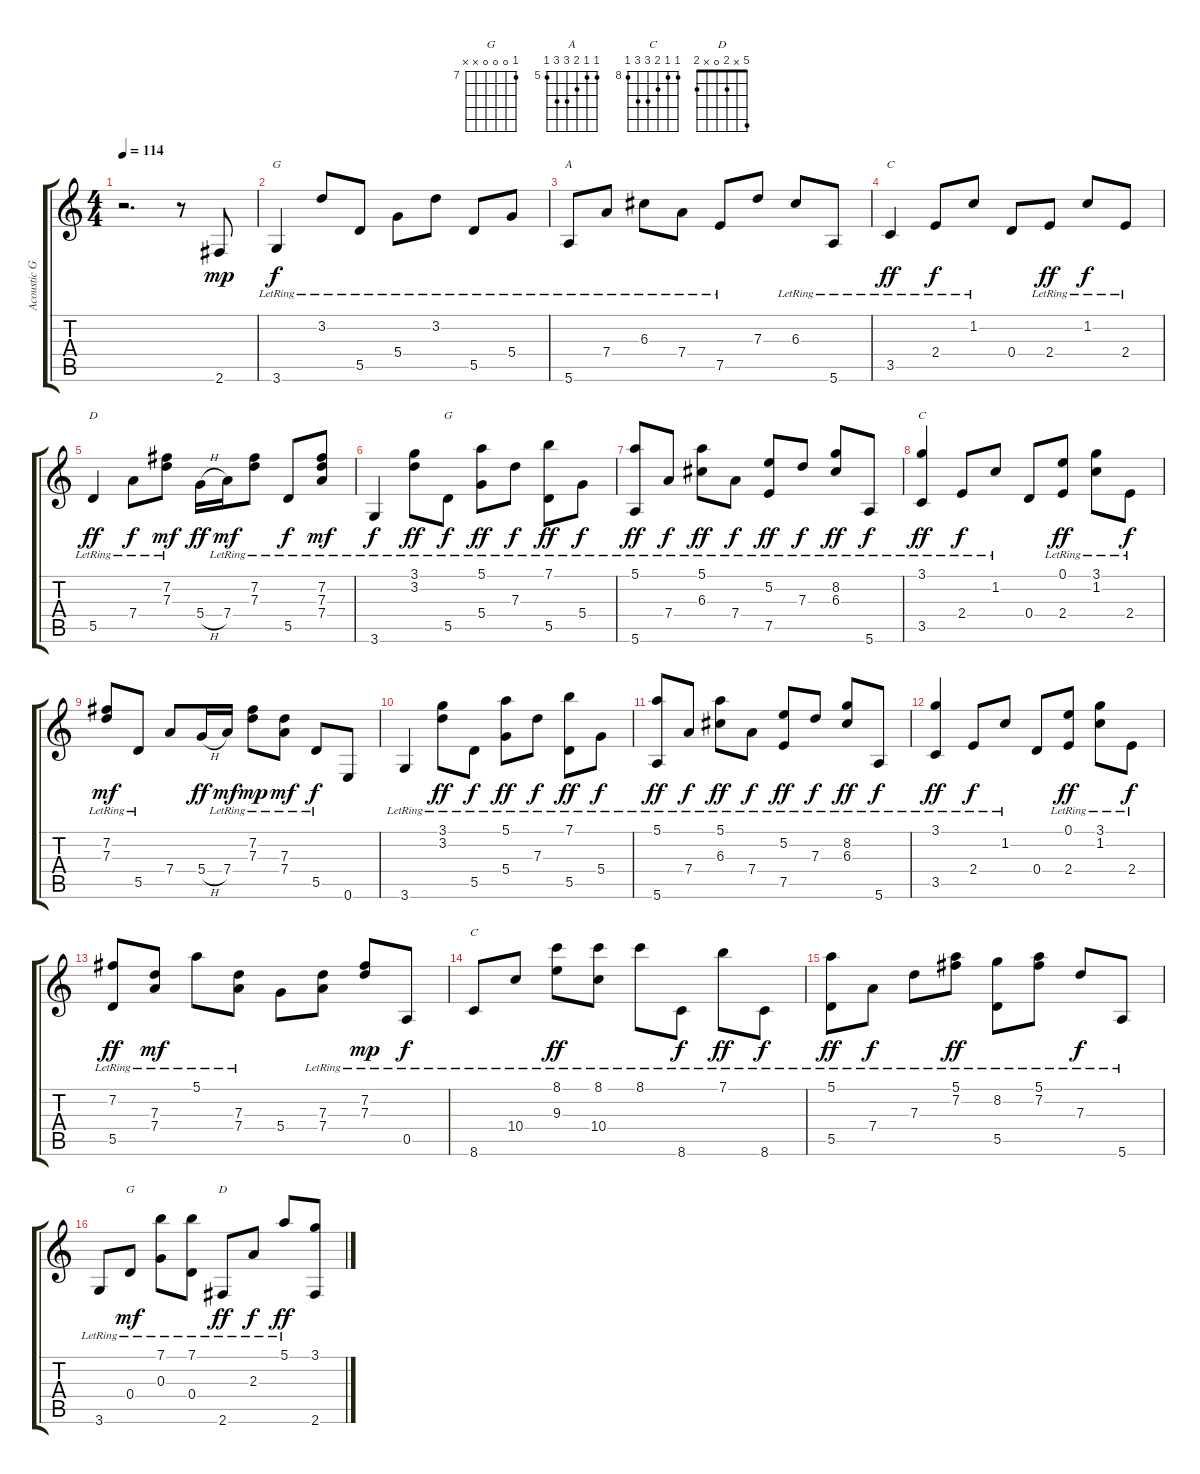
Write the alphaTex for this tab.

\track ("Acoustic Guitar" "Acoustic G") {instrument acousticguitarsteel}
\staff {score tabs}
\tuning (E4 B3 G3 D3 A2 E2) {hide}
\chord ("G" 3 3 4 5 5 3)
\chord ("A" 5 5 6 7 7 5) {firstfret 5}
\chord ("C" 0 1 0 2 3 x)
\chord ("D" 5 7 7 7 5 x) {firstfret 5}
\chord ("G" 7 x 7 5 5 x) {firstfret 5}
\chord ("C" 3 1 0 2 3 x)
\chord ("C" 8 8 9 10 10 8) {firstfret 8}
\chord ("G" 7 0 0 0 x x) {firstfret 7}
\chord ("D" 5 x 2 0 x 2)
\ts (4 4)
\tempo 114
\clef g2
\ks c
r.2{d dy mp instrument acousticguitarsteel} r.8 2.6.8 |
3.6{lr}.4{ch "G" dy f} 3.2{lr}.8 5.5{lr}.8 5.4{lr}.8 3.2{lr}.8 5.5{lr}.8 5.4{lr}.8 |
5.6{lr}.8{ch "A"} 7.4{lr}.8 6.3{lr}.8 7.4{lr}.8 7.5{lr}.8 7.3.8 6.3{lr}.8 5.6{lr}.8 |
3.5{lr}.4{ch "C" dy ff} 2.4{lr}.8{dy f} 1.2{lr}.8 0.4.8 2.4{lr}.8{dy ff} 1.2{lr}.8{dy f} 2.4{lr}.8 |
5.5{lr}.4{ch "D" dy ff} 7.4{lr}.8{dy f} (7.2{lr} 7.3{lr}).8{dy mf} 5.4{h}.16{dy ff} 7.4{lr}.16{dy mf} (7.2{lr} 7.3{lr}).8 5.5{lr}.8{dy f} (7.2{lr} 7.3{lr} 7.4{lr}).8{dy mf} |
3.6{lr}.4{dy f} (3.1{lr} 3.2{lr}).8{dy ff} 5.5{lr}.8{ch "G" dy f} (5.1{lr} 5.4{lr}).8{dy ff} 7.3{lr}.8{dy f} (7.1{lr} 5.5{lr}).8{dy ff} 5.4{lr}.8{dy f} |
(5.1{lr} 5.6{lr}).8{dy ff} 7.4{lr}.8{dy f} (5.1{lr} 6.3{lr}).8{dy ff} 7.4{lr}.8{dy f} (5.2{lr} 7.5{lr}).8{dy ff} 7.3{lr}.8{dy f} (8.2{lr} 6.3{lr}).8{dy ff} 5.6{lr}.8{dy f} |
(3.1{lr} 3.5{lr}).4{ch "C" dy ff} 2.4{lr}.8{dy f} 1.2{lr}.8 0.4.8 (0.1{lr} 2.4{lr}).8{dy ff} (3.1{lr} 1.2{lr}).8 2.4{lr}.8{dy f} |
(7.2{lr} 7.3{lr}).8{dy mf} 5.5{lr}.8 7.4.8 5.4{h}.16{dy ff} 7.4{lr}.16{dy mf} (7.2{lr} 7.3).8{dy mp} (7.3{lr} 7.4{lr}).8{dy mf} 5.5{lr}.8{dy f} 0.6.8 |
3.6{lr}.4 (3.1{lr} 3.2{lr}).8{dy ff} 5.5{lr}.8{dy f} (5.1{lr} 5.4{lr}).8{dy ff} 7.3{lr}.8{dy f} (7.1{lr} 5.5{lr}).8{dy ff} 5.4{lr}.8{dy f} |
(5.1{lr} 5.6{lr}).8{dy ff} 7.4{lr}.8{dy f} (5.1{lr} 6.3{lr}).8{dy ff} 7.4{lr}.8{dy f} (5.2{lr} 7.5{lr}).8{dy ff} 7.3{lr}.8{dy f} (8.2{lr} 6.3{lr}).8{dy ff} 5.6{lr}.8{dy f} |
(3.1{lr} 3.5{lr}).4{dy ff} 2.4{lr}.8{dy f} 1.2{lr}.8 0.4.8 (0.1{lr} 2.4{lr}).8{dy ff} (3.1{lr} 1.2{lr}).8 2.4{lr}.8{dy f} |
(7.2{lr} 5.5{lr}).8{dy ff} (7.3{lr} 7.4{lr}).8{dy mf} 5.1{lr}.8 (7.3{lr} 7.4).8 5.4.8 (7.3 7.4{lr}).8 (7.2{lr} 7.3{lr}).8{dy mp} 0.5{lr}.8{dy f} |
8.6{lr}.8{ch "C"} 10.4{lr}.8 (8.1{lr} 9.3{lr}).8{dy ff} (8.1 10.4{lr}).8 8.1{lr}.8 8.6{lr}.8{dy f} 7.1{lr}.8{dy ff} 8.6{lr}.8{dy f} |
(5.1{lr} 5.5{lr}).8{dy ff} 7.4{lr}.8{dy f} 7.3{lr}.8 (5.1{lr} 7.2{lr}).8{dy ff} (8.2 5.5{lr}).8 (5.1{lr} 7.2{lr}).8 7.3{lr}.8{dy f} 5.6{lr}.8 |
3.6{lr}.8 0.4{lr}.8{ch "G" dy mf} (7.1 0.3{lr}).8 (7.1{lr} 0.4{lr}).8 2.6{lr}.8{ch "D" dy ff} 2.3{lr}.8{dy f} 5.1{lr}.8{dy ff} (3.1 2.6).8
